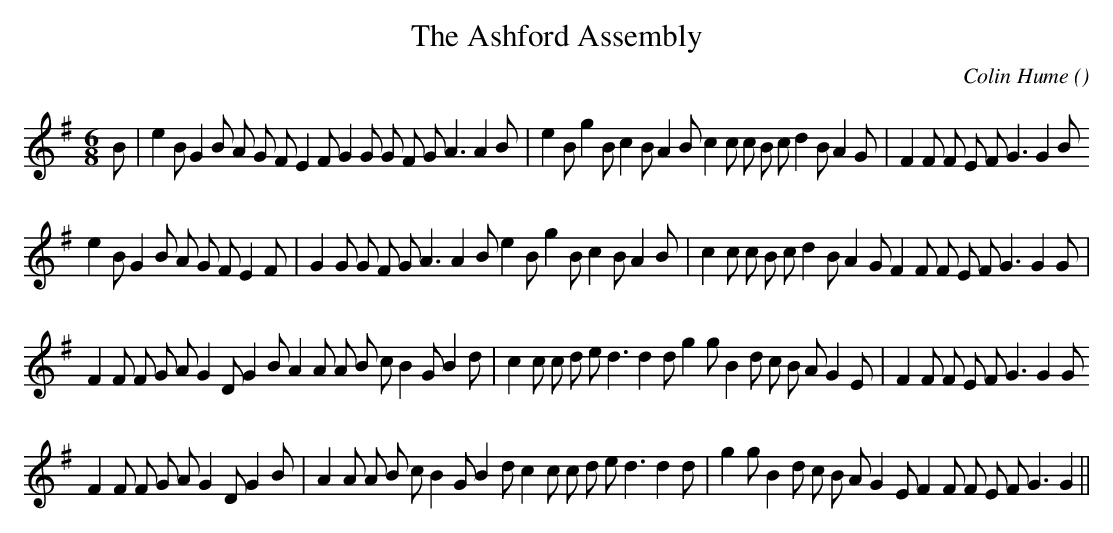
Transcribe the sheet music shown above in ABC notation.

X:1
T: The Ashford Assembly
C:Colin Hume
O:
M:6/8
K:G
K:G
M:6/8
L:1/16
B2 |e4 B2 G4 B2 A2 G2 F2 E4 F2 G4 G2 G2 F2 G2 A6A4 B2 |e4 B2 g4 B2 c4 B2 A4 B2 c4 c2 c2 B2 c2 d4 B2 A4 G2 |F4 F2 F2 E2 F2 G6 G4 B2
e4 B2 G4 B2 A2 G2 F2 E4 F2 |G4 G2 G2 F2 G2 A6A4 B2 e4 B2 g4 B2 c4 B2 A4 B2 |c4 c2 c2 B2 c2 d4 B2 A4 G2 F4 F2 F2 E2 F2 G6 G4 G2 |
F4 F2 F2 G2 A2 G4 D2 G4 B2 A4 A2 A2 B2 c2 B4 G2 B4 d2 |c4 c2 c2 d2 e2 d6d4 d2 g4 g2 B4 d2 c2 B2 A2 G4 E2 |F4 F2 F2 E2 F2 G6G4 G2
F4 F2 F2 G2 A2 G4 D2 G4 B2 |A4 A2 A2 B2 c2 B4 G2 B4 d2 c4 c2 c2 d2 e2 d6d4 d2 |g4 g2 B4 d2 c2 B2 A2 G4 E2 F4 F2 F2 E2 F2 G6G4 ||
